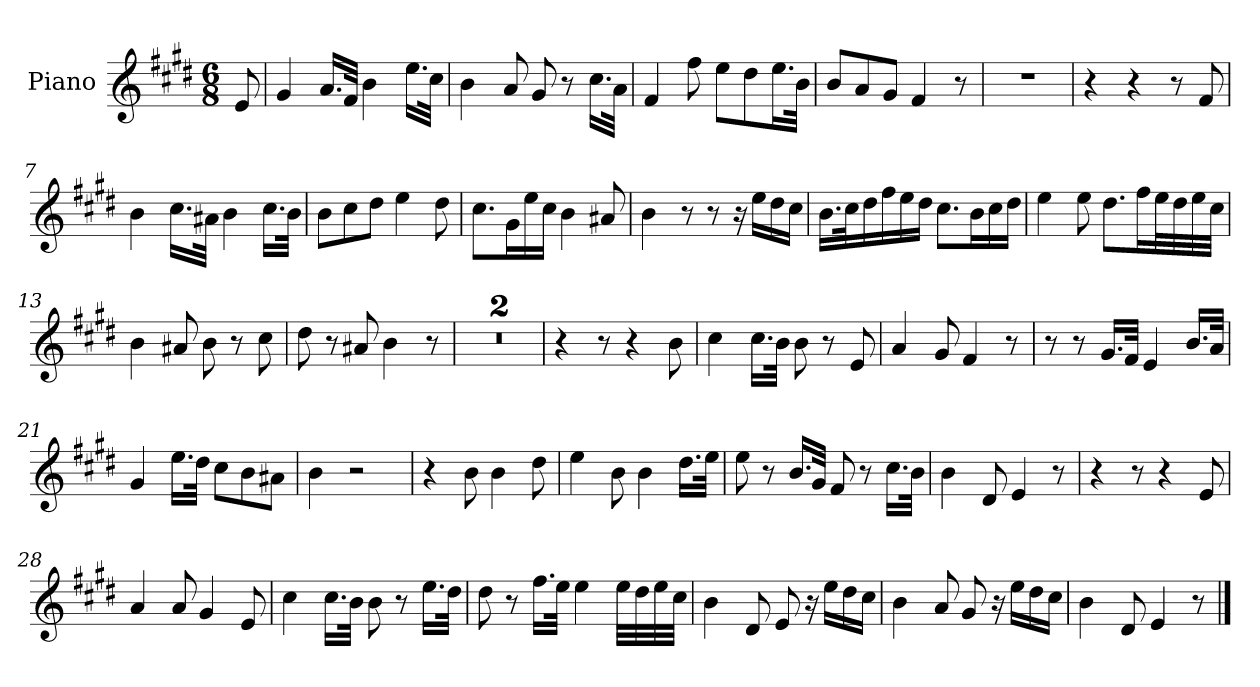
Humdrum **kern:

**kern
*part1
*staff1
*I"Piano
*I'Pno.
*clefG2
*k[f#c#g#d#]
*M6/8
=
8e/
=1
4g#/
16.a/LL
32f#/JJk
4b\
16.ee\LL
32cc#\JJk
=2
4b\
8a/
8g#/
8r
16.cc#\LL
32a\JJk
=3
4f#/
8ff#\
8ee\L
8dd#\
16.ee\L
32b\JJk
=4
8b/L
8a/
8g#/J
4f#/
8r
=5
2.r
=6
4r
4r
8r
8f#/
=7
4b\
16.cc#\LL
32a#X\JJk
4b\
16.cc#\LL
32b\JJk
=8
8b\L
8cc#\
8dd#\J
4ee\
8dd#\
=9
8.cc#\L
16g#\L
16ee\
16cc#\JJ
4b\
8a#X/
=10
4b\
8r
8r
16r
16ee\LL
16dd#\
16cc#\JJ
=11
16.b\LL
32cc#\K
16dd#\
16ff#\
16ee\
16dd#\JJ
8.cc#\L
16b\L
16cc#\
16dd#\JJ
=12
4ee\
8ee\
8.dd#\L
16ff#\L
32ee\L
32dd#\
32ee\
32cc#\JJJ
=13
4b\
8a#X/
8b\
8r
8cc#\
=14
8dd#\
8r
8a#X/
4b\
8r
=15
2.r
=16
2.r
=17
4r
8r
4r
8b\
=18
4cc#\
16.cc#\LL
32b\JJk
8b\
8r
8e/
=19
4a/
8g#/
4f#/
8r
=20
8r
8r
16.g#/LL
32f#/JJk
4e/
16.b/LL
32a/JJk
=21
4g#/
16.ee\LL
32dd#\JJk
8cc#\L
8b\
8a#X\J
=22
4b\
2r
=23
4r
8b\
4b\
8dd#\
=24
4ee\
8b\
4b\
16.dd#\LL
32ee\JJk
=25
8ee\
8r
16.b/LL
32g#/JJk
8f#/
8r
16.cc#\LL
32b\JJk
=26
4b\
8d#/
4e/
8r
=27
4r
8r
4r
8e/
=28
4a/
8a/
4g#/
8e/
=29
4cc#\
16.cc#\LL
32b\JJk
8b\
8r
16.ee\LL
32dd#\JJk
=30
8dd#\
8r
16.ff#\LL
32ee\JJk
4ee\
32ee\LLL
32dd#\
32ee\
32cc#\JJJ
=31
4b\
8d#/
8e/
16r
16ee\LL
16dd#\
16cc#\JJ
=32
4b\
8a/
8g#/
16r
16ee\LL
16dd#\
16cc#\JJ
=33
4b\
8d#/
4e/
8r
==
*-
